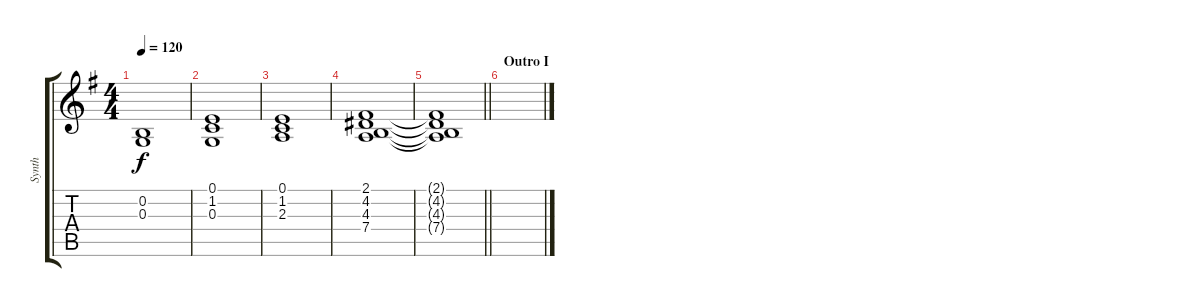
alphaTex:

\track ("Synth" "Synth") {instrument churchorgan}
\staff {score tabs}
\tuning (E4 B3 G3 D3 A2 E2) {hide}
\ts (4 4)
\tempo 120
\clef g2
\ks g
(0.2 0.3).1{dy f} |
(0.1 1.2 0.3).1 |
(0.1 1.2 2.3).1 |
(2.1 4.2 4.3 7.4).1 |
\barLineRight lightlight
(2.1{t} 4.2{t} 4.3{t} 7.4{t}).1 |
\section ("" "Outro I")
